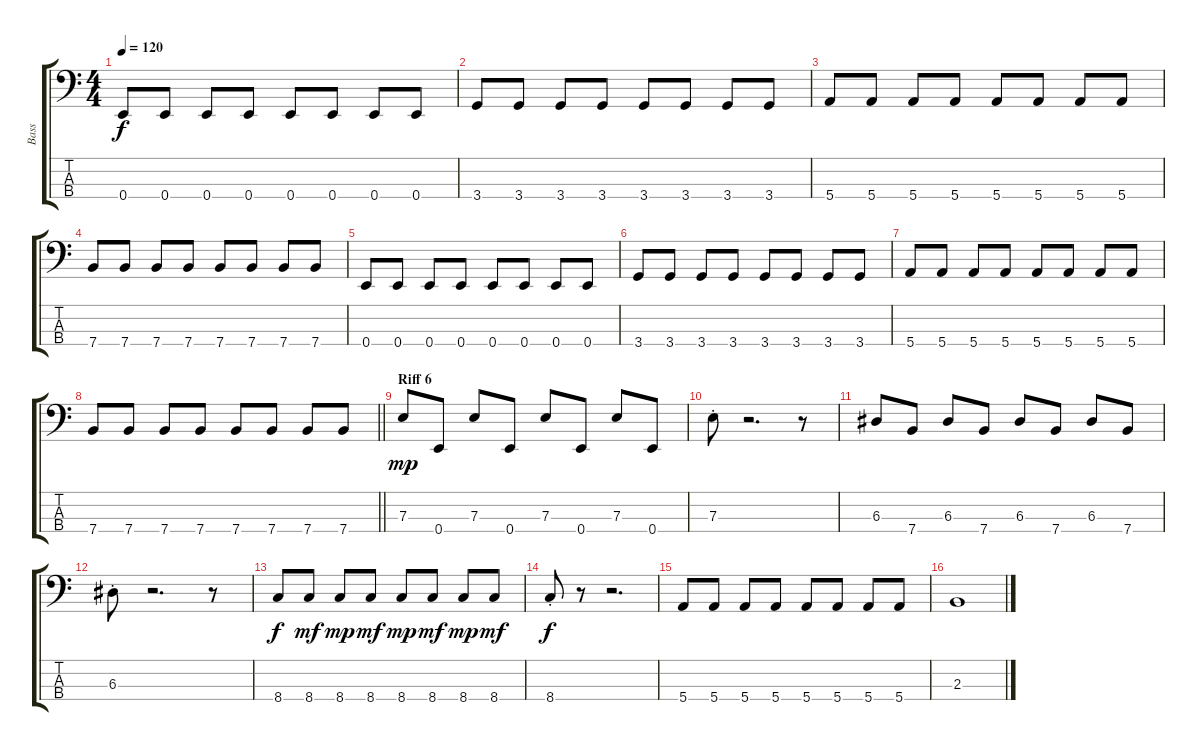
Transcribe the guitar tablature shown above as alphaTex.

\track ("Bass" "Bass") {instrument electricbassfinger}
\staff {score tabs}
\tuning (G2 D2 A1 E1) {hide}
\ts (4 4)
\tempo 120
\clef f4
\ks c
0.4.8{dy f} 0.4.8 0.4.8 0.4.8 0.4.8 0.4.8 0.4.8 0.4.8 |
3.4.8 3.4.8 3.4.8 3.4.8 3.4.8 3.4.8 3.4.8 3.4.8 |
5.4.8 5.4.8 5.4.8 5.4.8 5.4.8 5.4.8 5.4.8 5.4.8 |
7.4.8 7.4.8 7.4.8 7.4.8 7.4.8 7.4.8 7.4.8 7.4.8 |
0.4.8 0.4.8 0.4.8 0.4.8 0.4.8 0.4.8 0.4.8 0.4.8 |
3.4.8 3.4.8 3.4.8 3.4.8 3.4.8 3.4.8 3.4.8 3.4.8 |
5.4.8 5.4.8 5.4.8 5.4.8 5.4.8 5.4.8 5.4.8 5.4.8 |
\barLineRight lightlight
7.4.8 7.4.8 7.4.8 7.4.8 7.4.8 7.4.8 7.4.8 7.4.8 |
\section ("" "Riff 6")
7.3.8{dy mp} 0.4.8 7.3.8 0.4.8 7.3.8 0.4.8 7.3.8 0.4.8 |
7.3{st}.8 r.2{d} r.8 |
6.3.8 7.4.8 6.3.8 7.4.8 6.3.8 7.4.8 6.3.8 7.4.8 |
6.3{st}.8 r.2{d} r.8 |
8.4.8{dy f} 8.4.8{dy mf} 8.4.8{dy mp} 8.4.8{dy mf} 8.4.8{dy mp} 8.4.8{dy mf} 8.4.8{dy mp} 8.4.8{dy mf} |
8.4{st}.8{dy f} r.8 r.2{d} |
5.4.8 5.4.8 5.4.8 5.4.8 5.4.8 5.4.8 5.4.8 5.4.8 |
2.3.1
